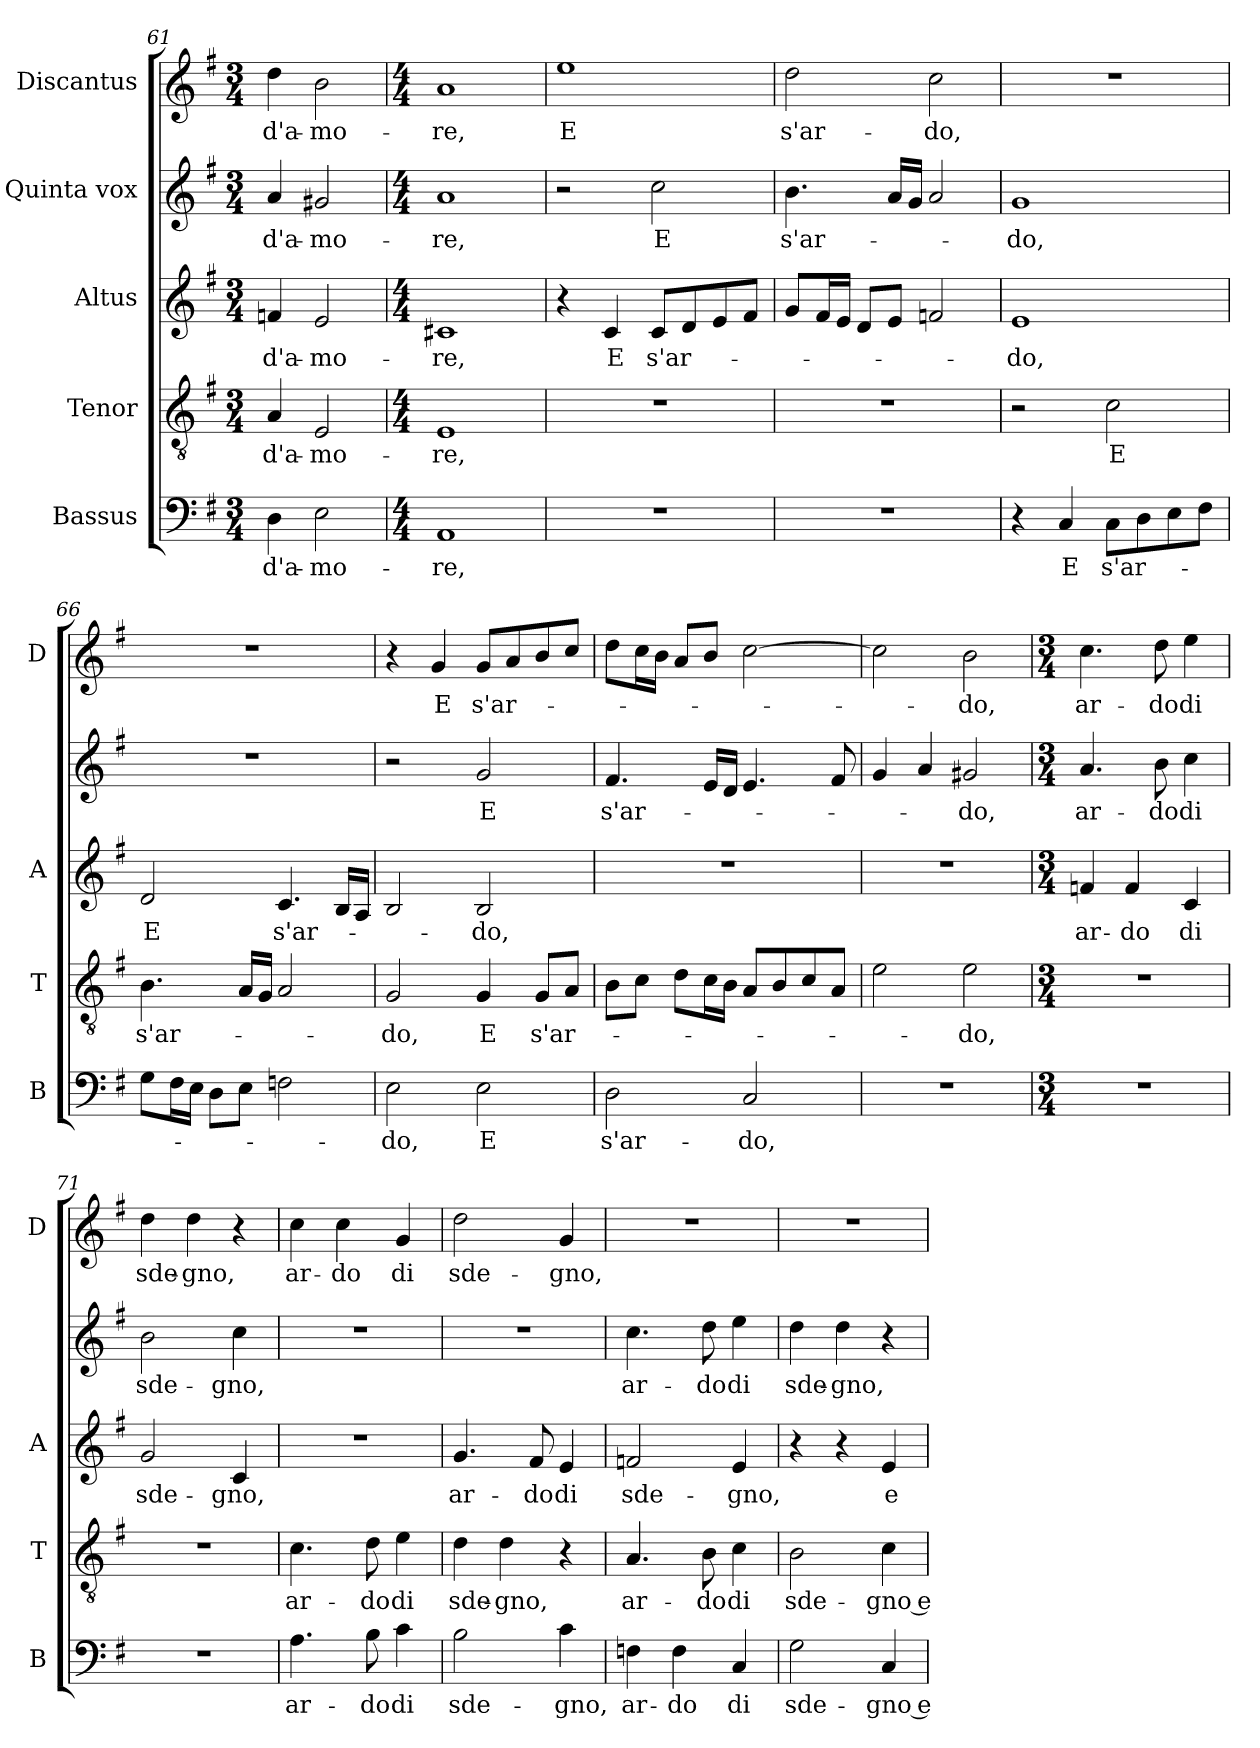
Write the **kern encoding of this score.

**kern	**text	**kern	**text	**kern	**text	**kern	**text	**kern	**text
*part5	*part5	*part4	*part4	*part3	*part3	*part2	*part2	*part1	*part1
*staff5	*staff5	*staff4	*staff4	*staff3	*staff3	*staff2	*staff2	*staff1	*staff1
*I"Bassus	*	*I"Tenor	*	*I"Altus	*	*I"Quinta vox	*	*I"Discantus	*
*I'B	*	*I'T	*	*I'A	*	*	*	*I'D	*
*clefF4	*	*clefGv2	*	*clefG2	*	*clefG2	*	*clefG2	*
*k[f#]	*	*k[f#]	*	*k[f#]	*	*k[f#]	*	*k[f#]	*
*G:	*	*G:	*	*G:	*	*G:	*	*G:	*
*M3/4	*	*M3/4	*	*M3/4	*	*M3/4	*	*M3/4	*
=61	=61	=61	=61	=61	=61	=61	=61	=61	=61
!	!LO:LY:b	!	!LO:LY:b	!	!LO:LY:b	!	!LO:LY:b	!	!LO:LY:b
4D\	d'a-	4A/	d'a-	4fn/	d'a-	4a/	d'a-	4dd\	d'a-
!	!LO:LY:b	!	!LO:LY:b	!	!LO:LY:b	!	!LO:LY:b	!	!LO:LY:b
2E\	-mo-	2E/	-mo-	2e/	-mo-	2g#X/	-mo-	2b\	-mo-
=62	=62	=62	=62	=62	=62	=62	=62	=62	=62
*M4/4	*	*M4/4	*	*M4/4	*	*M4/4	*	*M4/4	*
!	!LO:LY:b	!	!LO:LY:b	!	!LO:LY:b	!	!LO:LY:b	!	!LO:LY:b
1AA	-re,	1E	-re,	1c#X	-re,	1a	-re,	1a	-re,
=63	=63	=63	=63	=63	=63	=63	=63	=63	=63
!	!	!	!	!	!	!	!	!	!LO:LY:b
1r	.	1r	.	4r	.	2r	.	1ee	E
!	!	!	!	!	!LO:LY:b	!	!	!	!
.	.	.	.	4c/	E	.	.	.	.
!	!	!	!	!	!LO:LY:b	!	!LO:LY:b	!	!
.	.	.	.	8c/L	s'ar-	2cc\	E	.	.
.	.	.	.	8d/	.	.	.	.	.
.	.	.	.	8e/	.	.	.	.	.
.	.	.	.	8f#/J	.	.	.	.	.
=64	=64	=64	=64	=64	=64	=64	=64	=64	=64
!	!	!	!	!	!	!	!LO:LY:b	!	!LO:LY:b
1r	.	1r	.	8g/L	.	4.b\	s'ar-	2dd\	s'ar-
.	.	.	.	16f#/L	.	.	.	.	.
.	.	.	.	16e/JJ	.	.	.	.	.
.	.	.	.	8d/L	.	.	.	.	.
.	.	.	.	8e/J	.	16a/LL	.	.	.
.	.	.	.	.	.	16g/JJ	.	.	.
!	!	!	!	!	!	!	!	!	!LO:LY:b
.	.	.	.	2fn/	.	2a/	.	2cc\	-do,
=65	=65	=65	=65	=65	=65	=65	=65	=65	=65
!	!	!	!	!	!LO:LY:b	!	!LO:LY:b	!	!
4r	.	2r	.	1e	-do,	1g	-do,	1r	.
!	!LO:LY:b	!	!	!	!	!	!	!	!
4C/	E	.	.	.	.	.	.	.	.
!	!LO:LY:b	!	!LO:LY:b	!	!	!	!	!	!
8C\L	s'ar-	2c\	E	.	.	.	.	.	.
8D\	.	.	.	.	.	.	.	.	.
8E\	.	.	.	.	.	.	.	.	.
8F#\J	.	.	.	.	.	.	.	.	.
!!LO:LB:g=z
=66	=66	=66	=66	=66	=66	=66	=66	=66	=66
!	!	!	!LO:LY:b	!	!LO:LY:b	!	!	!	!
8G\L	.	4.B\	s'ar-	2d/	E	1r	.	1r	.
16F#\L	.	.	.	.	.	.	.	.	.
16E\JJ	.	.	.	.	.	.	.	.	.
8D\L	.	.	.	.	.	.	.	.	.
8E\J	.	16A/LL	.	.	.	.	.	.	.
.	.	16G/JJ	.	.	.	.	.	.	.
!	!	!	!	!	!LO:LY:b	!	!	!	!
2Fn\	.	2A/	.	4.c/	s'ar-	.	.	.	.
.	.	.	.	16B/LL	.	.	.	.	.
.	.	.	.	16A/JJ	.	.	.	.	.
=67	=67	=67	=67	=67	=67	=67	=67	=67	=67
!	!LO:LY:b	!	!LO:LY:b	!	!	!	!	!	!
2E\	-do,	2G/	-do,	2B/	.	2r	.	4r	.
!	!	!	!	!	!	!	!	!	!LO:LY:b
.	.	.	.	.	.	.	.	4g/	E
!	!LO:LY:b	!	!LO:LY:b	!	!LO:LY:b	!	!LO:LY:b	!	!LO:LY:b
2E\	E	4G/	E	2B/	-do,	2g/	E	8g/L	s'ar-
.	.	.	.	.	.	.	.	8a/	.
!	!	!	!LO:LY:b	!	!	!	!	!	!
.	.	8G/L	s'ar-	.	.	.	.	8b/	.
.	.	8A/J	.	.	.	.	.	8cc/J	.
=68	=68	=68	=68	=68	=68	=68	=68	=68	=68
!	!LO:LY:b	!	!	!	!	!	!LO:LY:b	!	!
2D\	s'ar-	8B\L	.	1r	.	4.f#/	s'ar-	8dd\L	.
.	.	8c\J	.	.	.	.	.	16cc\L	.
.	.	.	.	.	.	.	.	16b\JJ	.
.	.	8d\L	.	.	.	.	.	8a/L	.
.	.	16c\L	.	.	.	16e/LL	.	8b/J	.
.	.	16B\JJ	.	.	.	16d/JJ	.	.	.
!	!LO:LY:b	!	!	!	!	!	!	!	!
2C/	-do,	8A/L	.	.	.	4.e/	.	[2cc\	.
.	.	8B/	.	.	.	.	.	.	.
.	.	8c/	.	.	.	.	.	.	.
.	.	8A/J	.	.	.	8f#/	.	.	.
=69	=69	=69	=69	=69	=69	=69	=69	=69	=69
1r	.	2e\	.	1r	.	4g/	.	2cc\]	.
.	.	.	.	.	.	4a/	.	.	.
!	!	!	!LO:LY:b	!	!	!	!LO:LY:b	!	!LO:LY:b
.	.	2e\	-do,	.	.	2g#X/	-do,	2b\	-do,
=70	=70	=70	=70	=70	=70	=70	=70	=70	=70
*M3/4	*	*M3/4	*	*M3/4	*	*M3/4	*	*M3/4	*
!	!	!	!	!	!LO:LY:b	!	!LO:LY:b	!	!LO:LY:b
2.r	.	2.r	.	4fn/	ar-	4.a/	ar-	4.cc\	ar-
!	!	!	!	!	!LO:LY:b	!	!	!	!
.	.	.	.	4f/	-do	.	.	.	.
!	!	!	!	!	!	!	!LO:LY:b	!	!LO:LY:b
.	.	.	.	.	.	8b\	-do	8dd\	-do
!	!	!	!	!	!LO:LY:b	!	!LO:LY:b	!	!LO:LY:b
.	.	.	.	4c/	di	4cc\	di	4ee\	di
=71	=71	=71	=71	=71	=71	=71	=71	=71	=71
!	!	!	!	!	!LO:LY:b	!	!LO:LY:b	!	!LO:LY:b
2.r	.	2.r	.	2g/	sde-	2b\	sde-	4dd\	sde-
!	!	!	!	!	!	!	!	!	!LO:LY:b
.	.	.	.	.	.	.	.	4dd\	-gno,
!	!	!	!	!	!LO:LY:b	!	!LO:LY:b	!	!
.	.	.	.	4c/	-gno,	4cc\	-gno,	4r	.
=72	=72	=72	=72	=72	=72	=72	=72	=72	=72
!	!LO:LY:b	!	!LO:LY:b	!	!	!	!	!	!LO:LY:b
4.A\	ar-	4.c\	ar-	2.r	.	2.r	.	4cc\	ar-
!	!	!	!	!	!	!	!	!	!LO:LY:b
.	.	.	.	.	.	.	.	4cc\	-do
!	!LO:LY:b	!	!LO:LY:b	!	!	!	!	!	!
8B\	-do	8d\	-do	.	.	.	.	.	.
!	!LO:LY:b	!	!LO:LY:b	!	!	!	!	!	!LO:LY:b
4c\	di	4e\	di	.	.	.	.	4g/	di
!!LO:LB:g=z
=73	=73	=73	=73	=73	=73	=73	=73	=73	=73
!	!LO:LY:b	!	!LO:LY:b	!	!LO:LY:b	!	!	!	!LO:LY:b
2B\	sde-	4d\	sde-	4.g/	ar-	2.r	.	2dd\	sde-
!	!	!	!LO:LY:b	!	!	!	!	!	!
.	.	4d\	-gno,	.	.	.	.	.	.
!	!	!	!	!	!LO:LY:b	!	!	!	!
.	.	.	.	8f#/	-do	.	.	.	.
!	!LO:LY:b	!	!	!	!LO:LY:b	!	!	!	!LO:LY:b
4c\	-gno,	4r	.	4e/	di	.	.	4g/	-gno,
=74	=74	=74	=74	=74	=74	=74	=74	=74	=74
!	!LO:LY:b	!	!LO:LY:b	!	!LO:LY:b	!	!LO:LY:b	!	!
4Fn\	ar-	4.A/	ar-	2fn/	sde-	4.cc\	ar-	2.r	.
!	!LO:LY:b	!	!	!	!	!	!	!	!
4F\	-do	.	.	.	.	.	.	.	.
!	!	!	!LO:LY:b	!	!	!	!LO:LY:b	!	!
.	.	8B\	-do	.	.	8dd\	-do	.	.
!	!LO:LY:b	!	!LO:LY:b	!	!LO:LY:b	!	!LO:LY:b	!	!
4C/	di	4c\	di	4e/	-gno,	4ee\	di	.	.
=75	=75	=75	=75	=75	=75	=75	=75	=75	=75
!	!LO:LY:b	!	!LO:LY:b	!	!	!	!LO:LY:b	!	!
2G\	sde-	2B\	sde-	4r	.	4dd\	sde-	2.r	.
!	!	!	!	!	!	!	!LO:LY:b	!	!
.	.	.	.	4r	.	4dd\	-gno,	.	.
!	!LO:LY:b	!	!LO:LY:b	!	!LO:LY:b	!	!	!	!
4C/	-gno e	4c\	-gno e	4e/	e	4r	.	.	.
=	=	=	=	=	=	=	=	=	=
*-	*-	*-	*-	*-	*-	*-	*-	*-	*-
